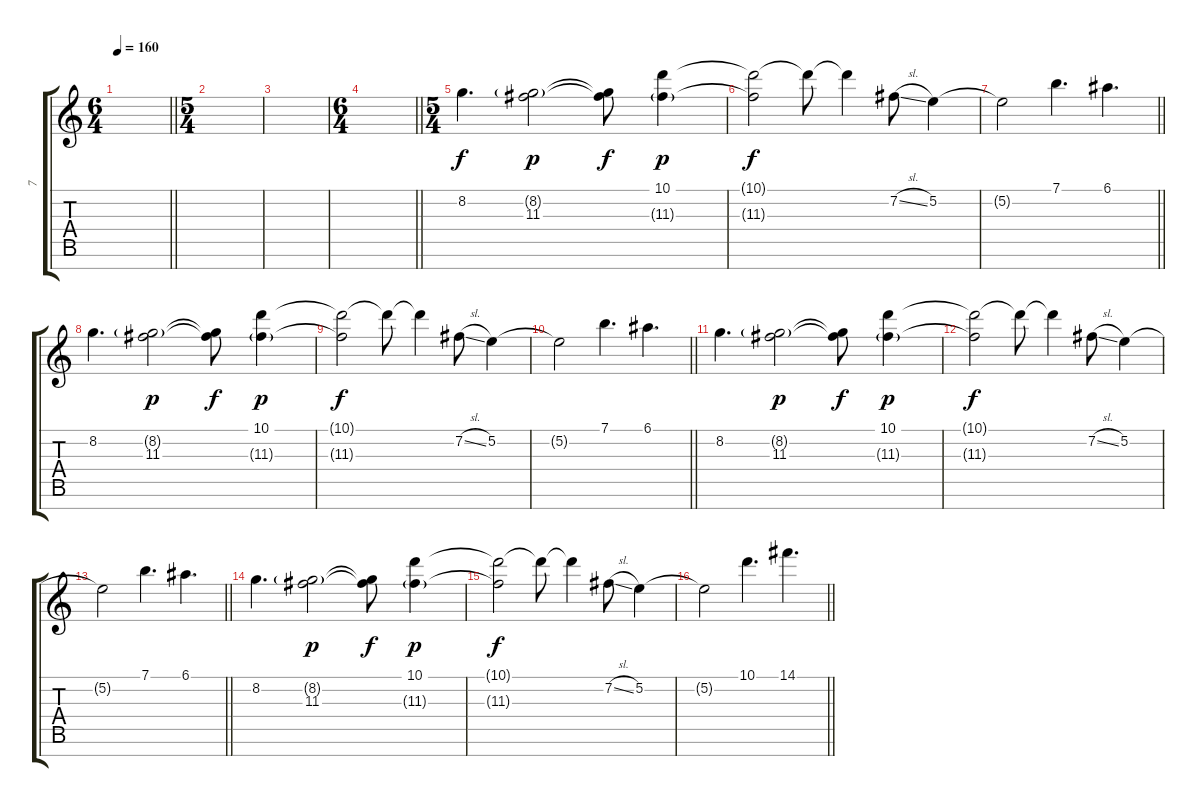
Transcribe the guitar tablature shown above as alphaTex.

\track ("7" "7") {instrument distortionguitar}
\staff {score tabs}
\tuning (E4 B3 G3 D3 A2 E2 B1) {hide}
\ts (6 4)
\tempo 160
\clef g2
\barLineRight lightlight
\ks c
|
\ts (5 4)
\section ("" "")
|
|
\ts (6 4)
\barLineRight lightlight
|
\ts (5 4)
\section ("" "")
8.2.4{d} (8.2{g} 11.3).2{dy p} (8.2{t} 11.3{t}).8{dy f} (10.1 11.3{g}).4{dy p} |
(10.1{t} 11.3{t}).2{dy f} 10.1{t}.8 10.1{t}.4 7.2{sl}.8 5.2.4 |
\barLineRight lightlight
5.2{t}.2 7.1.4{d} 6.1.4{d} |
8.2.4{d} (8.2{g} 11.3).2{dy p} (8.2{t} 11.3{t}).8{dy f} (10.1 11.3{g}).4{dy p} |
(10.1{t} 11.3{t}).2{dy f} 10.1{t}.8 10.1{t}.4 7.2{sl}.8 5.2.4 |
\barLineRight lightlight
5.2{t}.2 7.1.4{d} 6.1.4{d} |
8.2.4{d} (8.2{g} 11.3).2{dy p} (8.2{t} 11.3{t}).8{dy f} (10.1 11.3{g}).4{dy p} |
(10.1{t} 11.3{t}).2{dy f} 10.1{t}.8 10.1{t}.4 7.2{sl}.8 5.2.4 |
\barLineRight lightlight
5.2{t}.2 7.1.4{d} 6.1.4{d} |
8.2.4{d} (8.2{g} 11.3).2{dy p} (8.2{t} 11.3{t}).8{dy f} (10.1 11.3{g}).4{dy p} |
(10.1{t} 11.3{t}).2{dy f} 10.1{t}.8 10.1{t}.4 7.2{sl}.8 5.2.4 |
\barLineRight lightlight
5.2{t}.2 10.1.4{d} 14.1.4{d}
